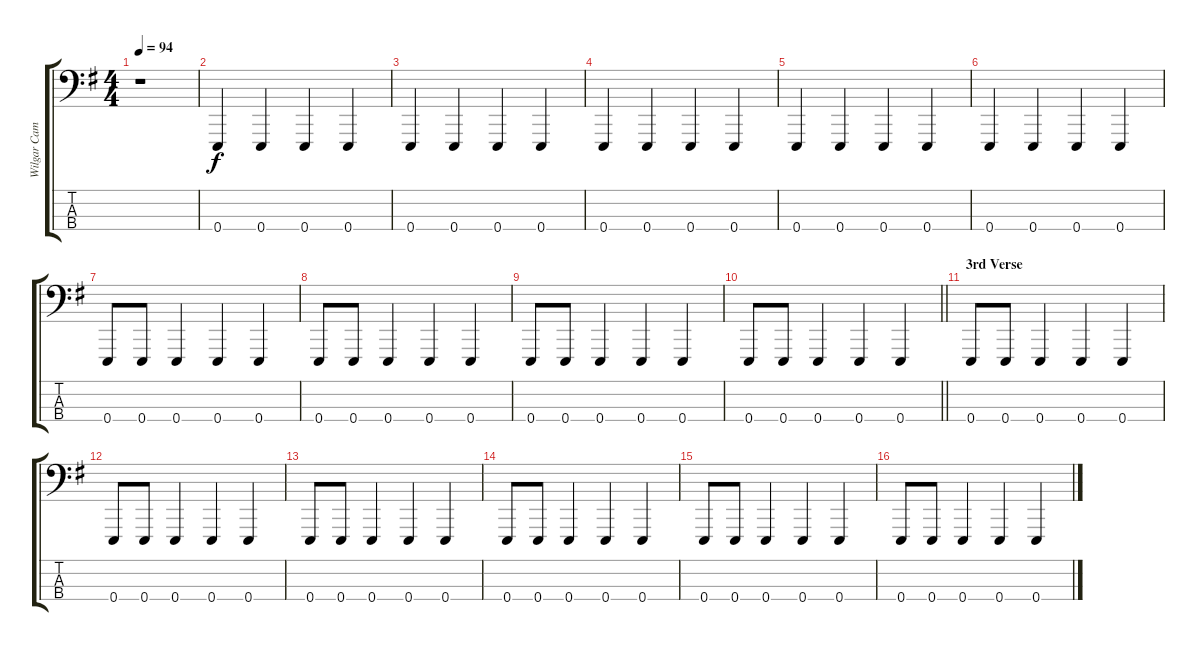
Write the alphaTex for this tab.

\track ("Wilgar Campbell - Bass Drum" "Wilgar Cam") {instrument woodblock}
\staff {score tabs}
\tuning (G2 D2 A1 E1) {hide}
\ts (4 4)
\tempo 94
\clef f4
\ks g
r.1{dy f} |
0.4.4 0.4.4 0.4.4 0.4.4 |
0.4.4 0.4.4 0.4.4 0.4.4 |
0.4.4 0.4.4 0.4.4 0.4.4 |
0.4.4 0.4.4 0.4.4 0.4.4 |
0.4.4 0.4.4 0.4.4 0.4.4 |
0.4.8 0.4.8 0.4.4 0.4.4 0.4.4 |
0.4.8 0.4.8 0.4.4 0.4.4 0.4.4 |
0.4.8 0.4.8 0.4.4 0.4.4 0.4.4 |
\barLineRight lightlight
0.4.8 0.4.8 0.4.4 0.4.4 0.4.4 |
\section ("" "3rd Verse")
0.4.8 0.4.8 0.4.4 0.4.4 0.4.4 |
0.4.8 0.4.8 0.4.4 0.4.4 0.4.4 |
0.4.8 0.4.8 0.4.4 0.4.4 0.4.4 |
0.4.8 0.4.8 0.4.4 0.4.4 0.4.4 |
0.4.8 0.4.8 0.4.4 0.4.4 0.4.4 |
0.4.8 0.4.8 0.4.4 0.4.4 0.4.4
